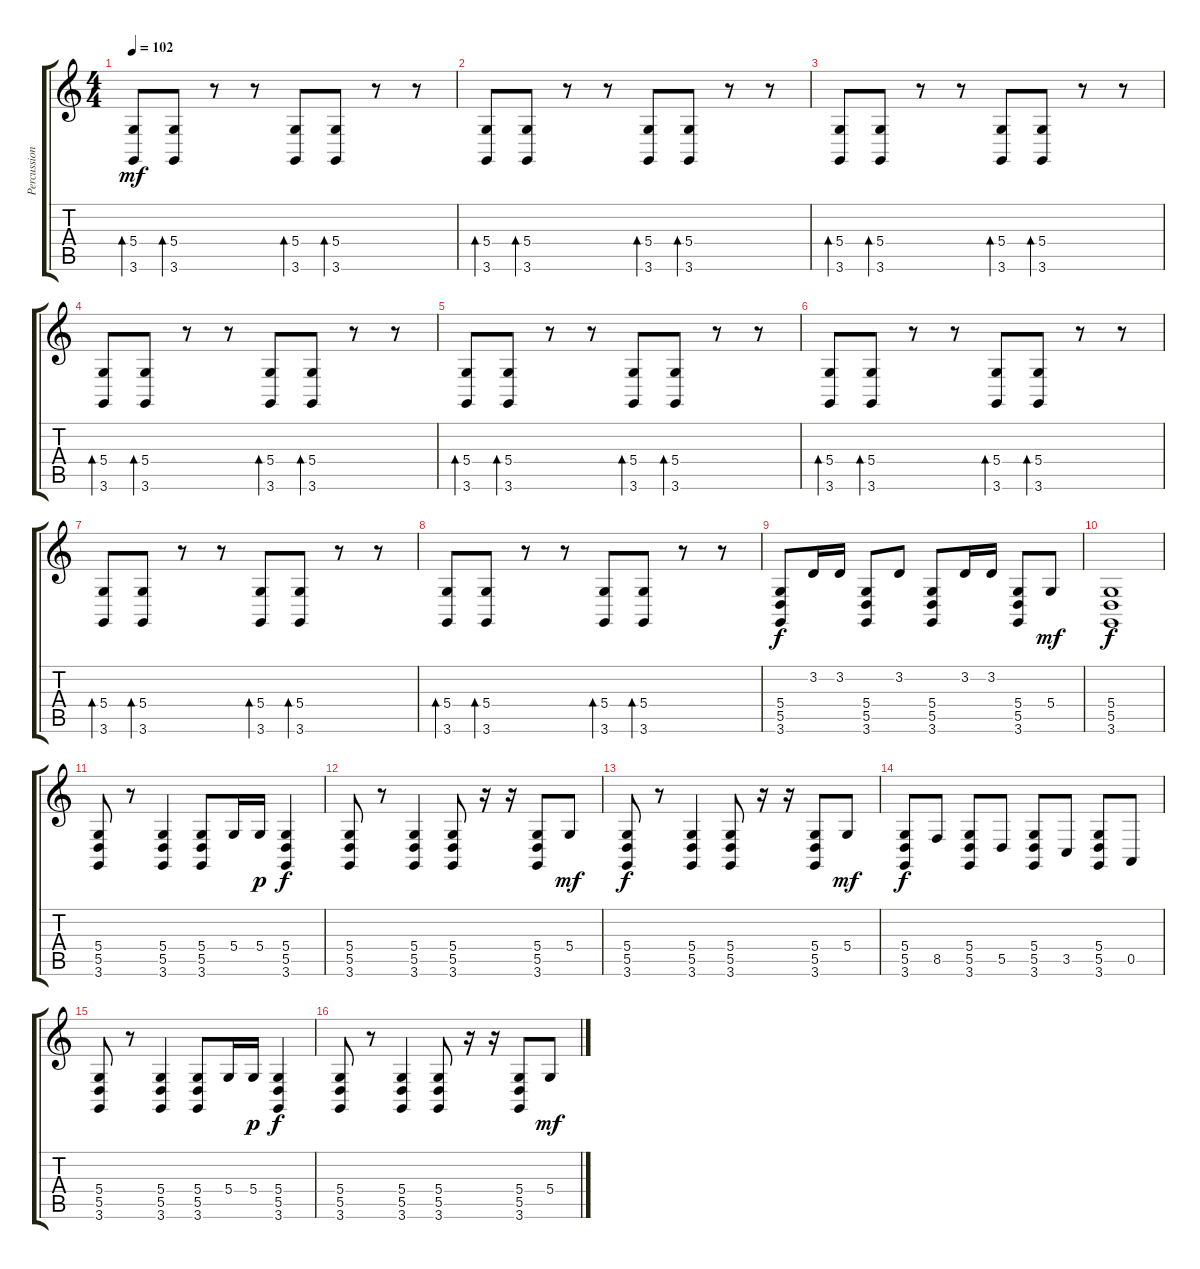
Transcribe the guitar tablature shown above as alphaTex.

\track ("Percussion" "Percussion") {instrument melodictom}
\staff {score tabs}
\tuning (E4 B3 G3 D3 A2 E2) {hide}
\ts (4 4)
\tempo 102
\clef g2
\ks c
(5.4 3.6).8{bd 60 dy mf} (5.4 3.6).8{bd 60} r.8 r.8 (5.4 3.6).8{bd 60} (5.4 3.6).8{bd 60} r.8 r.8 |
(5.4 3.6).8{bd 60} (5.4 3.6).8{bd 60} r.8 r.8 (5.4 3.6).8{bd 60} (5.4 3.6).8{bd 60} r.8 r.8 |
(5.4 3.6).8{bd 60} (5.4 3.6).8{bd 60} r.8 r.8 (5.4 3.6).8{bd 60} (5.4 3.6).8{bd 60} r.8 r.8 |
(5.4 3.6).8{bd 60} (5.4 3.6).8{bd 60} r.8 r.8 (5.4 3.6).8{bd 60} (5.4 3.6).8{bd 60} r.8 r.8 |
(5.4 3.6).8{bd 60} (5.4 3.6).8{bd 60} r.8 r.8 (5.4 3.6).8{bd 60} (5.4 3.6).8{bd 60} r.8 r.8 |
(5.4 3.6).8{bd 60} (5.4 3.6).8{bd 60} r.8 r.8 (5.4 3.6).8{bd 60} (5.4 3.6).8{bd 60} r.8 r.8 |
(5.4 3.6).8{bd 60} (5.4 3.6).8{bd 60} r.8 r.8 (5.4 3.6).8{bd 60} (5.4 3.6).8{bd 60} r.8 r.8 |
(5.4 3.6).8{bd 60} (5.4 3.6).8{bd 60} r.8 r.8 (5.4 3.6).8{bd 60} (5.4 3.6).8{bd 60} r.8 r.8 |
(5.4 5.5 3.6).8{dy f} 3.2.16 3.2.16 (5.4 5.5 3.6).8 3.2.8 (5.4 5.5 3.6).8 3.2.16 3.2.16 (5.4 5.5 3.6).8 5.4.8{dy mf} |
(5.4 5.5 3.6).1{dy f} |
(5.4 5.5 3.6).8 r.8 (5.4 5.5 3.6).4 (5.4 5.5 3.6).8 5.4.16 5.4.16{dy p} (5.4 5.5 3.6).4{dy f} |
(5.4 5.5 3.6).8 r.8 (5.4 5.5 3.6).4 (5.4 5.5 3.6).8 r.16 r.16 (5.4 5.5 3.6).8 5.4.8{dy mf} |
(5.4 5.5 3.6).8{dy f} r.8 (5.4 5.5 3.6).4 (5.4 5.5 3.6).8 r.16 r.16 (5.4 5.5 3.6).8 5.4.8{dy mf} |
(5.4 5.5 3.6).8{dy f} 8.5.8 (5.4 5.5 3.6).8 5.5.8 (5.4 5.5 3.6).8 3.5.8 (5.4 5.5 3.6).8 0.5.8 |
(5.4 5.5 3.6).8 r.8 (5.4 5.5 3.6).4 (5.4 5.5 3.6).8 5.4.16 5.4.16{dy p} (5.4 5.5 3.6).4{dy f} |
(5.4 5.5 3.6).8 r.8 (5.4 5.5 3.6).4 (5.4 5.5 3.6).8 r.16 r.16 (5.4 5.5 3.6).8 5.4.8{dy mf}
